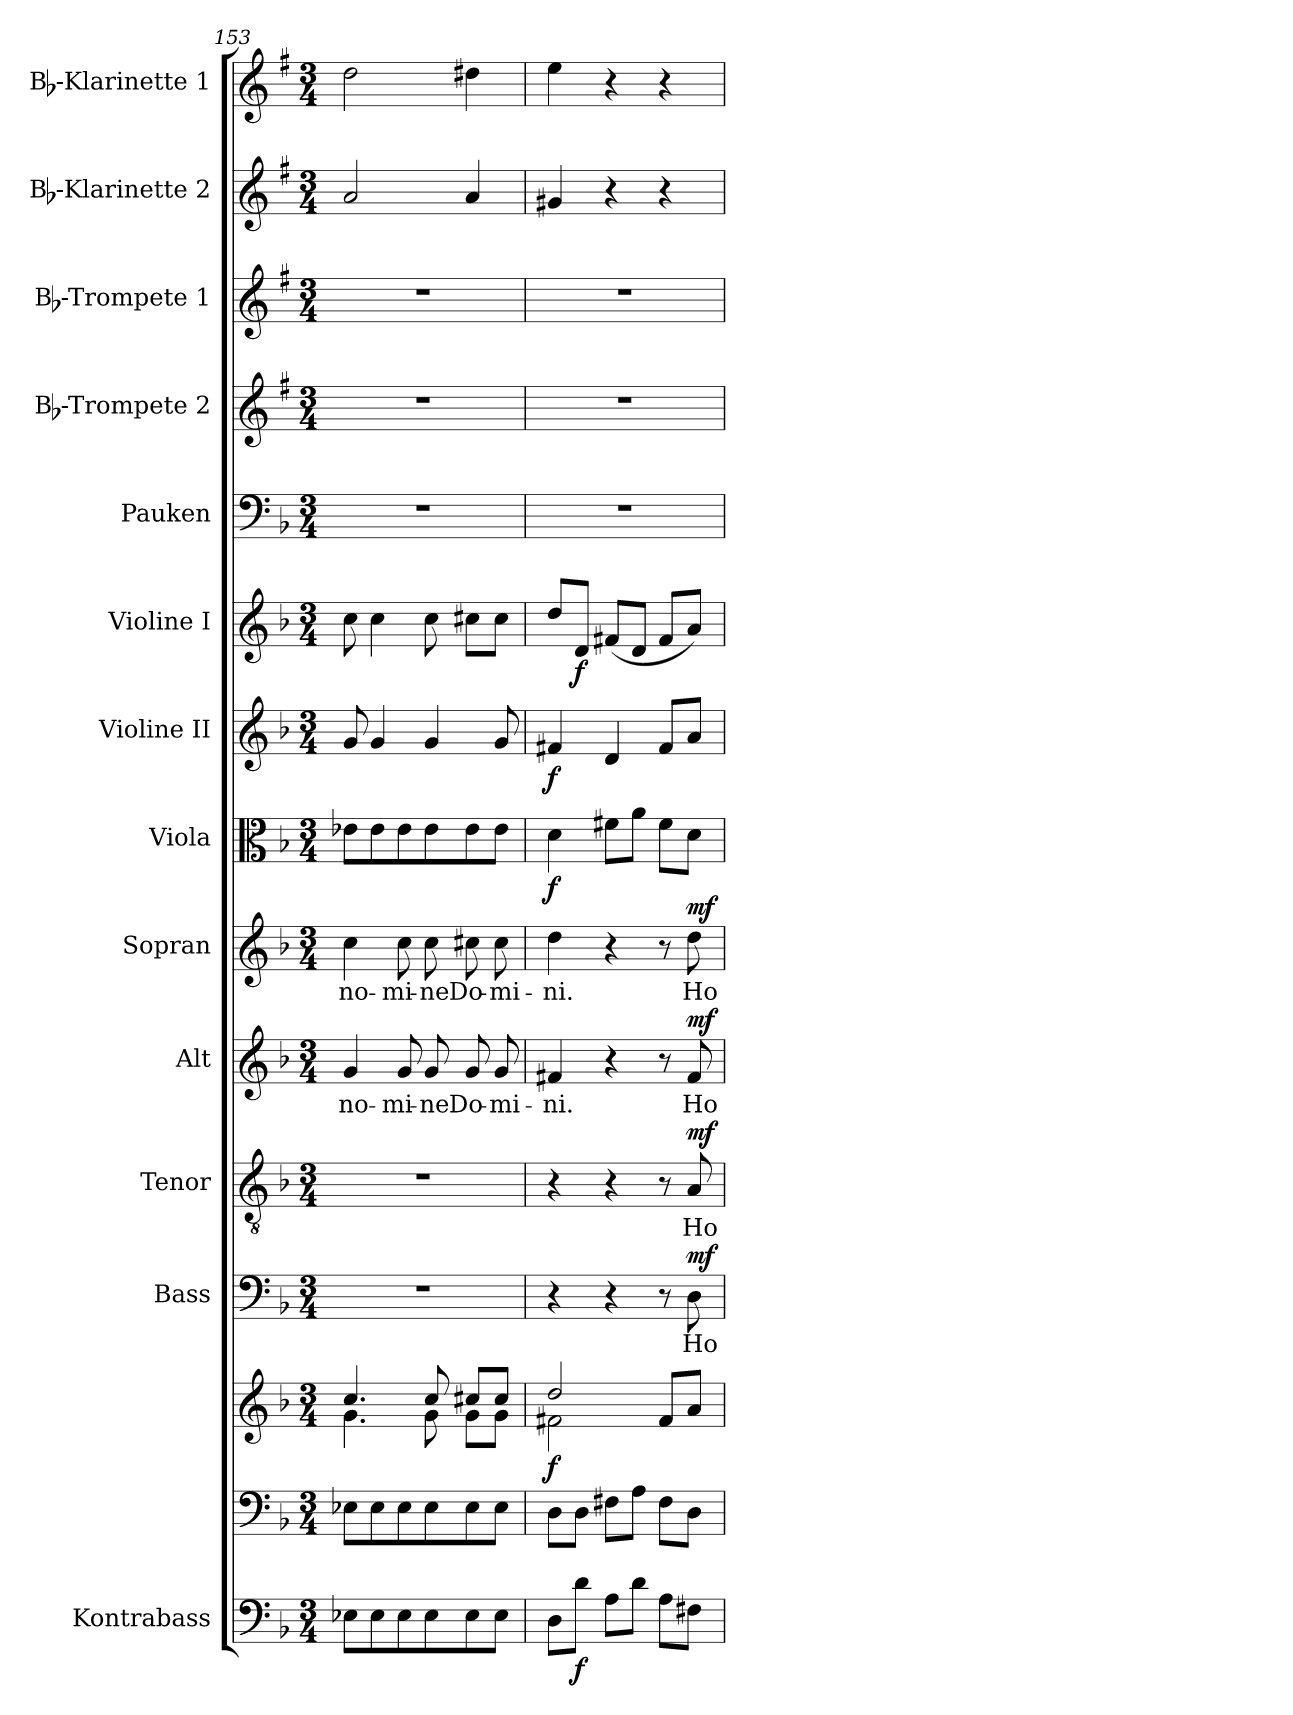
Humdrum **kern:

**kern	**dynam	**kern	**kern	**dynam	**kern	**text	**dynam	**kern	**text	**dynam	**kern	**text	**dynam	**kern	**text	**dynam	**kern	**dynam	**kern	**dynam	**kern	**dynam	**kern	**kern	**kern	**kern	**kern
*part14	*part14	*part13	*part13	*part13	*part12	*part12	*part12	*part11	*part11	*part11	*part10	*part10	*part10	*part9	*part9	*part9	*part8	*part8	*part7	*part7	*part6	*part6	*part5	*part4	*part3	*part2	*part1
*staff15	*staff15	*staff14	*staff13	*staff13/14	*staff12	*staff12	*staff12	*staff11	*staff11	*staff11	*staff10	*staff10	*staff10	*staff9	*staff9	*staff9	*staff8	*staff8	*staff7	*staff7	*staff6	*staff6	*staff5	*staff4	*staff3	*staff2	*staff1
*I"Kontrabass	*	*	*	*	*I"Bass	*	*	*I"Tenor	*	*	*I"Alt	*	*	*I"Sopran	*	*	*I"Viola	*	*I"Violine II	*	*I"Violine I	*	*I"Pauken	*I"Bb-Trompete 2	*I"Bb-Trompete 1	*I"Bb-Klarinette 2	*I"Bb-Klarinette 1
*I'Kb.	*	*	*	*	*I'B.	*	*	*I'T.	*	*	*I'A.	*	*	*I'S.	*	*	*I'Vla.	*	*I'Vl. II	*	*I'Vl. I	*	*I'Pk.	*I'Bb Trp. 2	*I'Bb Trp. 1	*I'Bb Kl. 2	*I'Bb Kl. 1
*clefF4	*	*clefF4	*clefG2	*	*clefF4	*	*	*clefGv2	*	*	*clefG2	*	*	*clefG2	*	*	*clefC3	*	*clefG2	*	*clefG2	*	*clefF4	*clefG2	*clefG2	*clefG2	*clefG2
*ITrd7c12	*	*	*	*	*	*	*	*	*	*	*	*	*	*	*	*	*	*	*	*	*	*	*	*ITrd1c2	*ITrd1c2	*ITrd1c2	*ITrd1c2
*k[b-]	*	*k[b-]	*k[b-]	*	*k[b-]	*	*	*k[b-]	*	*	*k[b-]	*	*	*k[b-]	*	*	*k[b-]	*	*k[b-]	*	*k[b-]	*	*k[b-]	*k[b-]	*k[b-]	*k[b-]	*k[b-]
*F:	*	*F:	*F:	*	*F:	*	*	*F:	*	*	*F:	*	*	*F:	*	*	*F:	*	*F:	*	*F:	*	*F:	*F:	*F:	*F:	*F:
*M3/4	*	*M3/4	*M3/4	*	*M3/4	*	*	*M3/4	*	*	*M3/4	*	*	*M3/4	*	*	*M3/4	*	*M3/4	*	*M3/4	*	*M3/4	*M3/4	*M3/4	*M3/4	*M3/4
=153	=153	=153	=153	=153	=153	=153	=153	=153	=153	=153	=153	=153	=153	=153	=153	=153	=153	=153	=153	=153	=153	=153	=153	=153	=153	=153	=153
*	*	*	*^	*	*	*	*	*	*	*	*	*	*	*	*	*	*	*	*	*	*	*	*	*	*	*	*
!	!	!	!	!	!	!	!	!	!	!	!	!	!LO:LY:b	!	!	!LO:LY:b	!	!	!	!	!	!	!	!	!	!	!	!
8EE-X\L	.	8E-X\L	4.cc/	4.g\	.	2.r	.	.	2.r	.	.	4g/	no-	.	4cc\	no-	.	8e-X\L	.	8g/	.	8cc\	.	2.r	2.r	2.r	2g/	2cc\
8EE-\	.	8E-\	.	.	.	.	.	.	.	.	.	.	.	.	.	.	.	8e-\	.	4g/	.	4cc\	.	.	.	.	.	.
!	!	!	!	!	!	!	!	!	!	!	!	!	!LO:LY:b	!	!	!LO:LY:b	!	!	!	!	!	!	!	!	!	!	!	!
8EE-\	.	8E-\	.	.	.	.	.	.	.	.	.	8g/	-mi-	.	8cc\	-mi-	.	8e-\	.	.	.	.	.	.	.	.	.	.
!	!	!	!	!	!	!	!	!	!	!	!	!	!LO:LY:b	!	!	!LO:LY:b	!	!	!	!	!	!	!	!	!	!	!	!
8EE-\	.	8E-\	8cc/	8g\	.	.	.	.	.	.	.	8g/	-ne	.	8cc\	-ne	.	8e-\	.	4g/	.	8cc\	.	.	.	.	.	.
!	!	!	!	!	!	!	!	!	!	!	!	!	!LO:LY:b	!	!	!LO:LY:b	!	!	!	!	!	!	!	!	!	!	!	!
8EE-\	.	8E-\	8cc#X/L	8g\L	.	.	.	.	.	.	.	8g/	Do-	.	8cc#X\	Do-	.	8e-\	.	.	.	8cc#X\L	.	.	.	.	4g/	4cc#X\
!	!	!	!	!	!	!	!	!	!	!	!	!	!LO:LY:b	!	!	!LO:LY:b	!	!	!	!	!	!	!	!	!	!	!	!
8EE-\J	.	8E-\J	8cc#/J	8g\J	.	.	.	.	.	.	.	8g/	-mi-	.	8cc#\	-mi-	.	8e-\J	.	8g/	.	8cc#\J	.	.	.	.	.	.
=154	=154	=154	=154	=154	=154	=154	=154	=154	=154	=154	=154	=154	=154	=154	=154	=154	=154	=154	=154	=154	=154	=154	=154	=154	=154	=154	=154	=154
!	!	!	!	!	!LO:DY:b	!	!	!	!	!	!	!	!LO:LY:b	!	!	!LO:LY:b	!	!	!LO:DY:b	!	!LO:DY:b	!	!	!	!	!	!	!
8DD\L	.	8D\L	2dd/	2f#X\	f	4r	.	.	4r	.	.	4f#X/	-ni.	.	4dd\	-ni.	.	4d\	f	4f#X/	f	8dd/L	.	2.r	2.r	2.r	4f#X/	4dd\
!	!LO:DY:b	!	!	!	!	!	!	!	!	!	!	!	!	!	!	!	!	!	!	!	!	!	!LO:DY:b	!	!	!	!	!
8D\J	f	8D\J	.	.	.	.	.	.	.	.	.	.	.	.	.	.	.	.	.	.	.	8d/J	f	.	.	.	.	.
8AA\L	.	8F#X\L	.	.	.	4r	.	.	4r	.	.	4r	.	.	4r	.	.	8f#X\L	.	4d/	.	(<8f#X/L	.	.	.	.	4r	4r
8D\J	.	8A\J	.	.	.	.	.	.	.	.	.	.	.	.	.	.	.	8a\J	.	.	.	8d/J	.	.	.	.	.	.
8AA\L	.	8F#\L	8f#/L	4ryy	.	8r	.	.	8r	.	.	8r	.	.	8r	.	.	8f#\L	.	8f#/L	.	8f#/L	.	.	.	.	4r	4r
!	!	!	!	!	!	!	!LO:LY:b	!LO:DY:a	!	!LO:LY:b	!LO:DY:a	!	!LO:LY:b	!LO:DY:a	!	!LO:LY:b	!LO:DY:a	!	!	!	!	!	!	!	!	!	!	!
8FF#X\J	.	8D\J	8a/J	.	.	8D\	Ho-	mf	8A/	Ho-	mf	8f#/	Ho-	mf	8dd\	Ho-	mf	8d\J	.	8a/J	.	8a/J)	.	.	.	.	.	.
*	*	*	*v	*v	*	*	*	*	*	*	*	*	*	*	*	*	*	*	*	*	*	*	*	*	*	*	*	*
=	=	=	=	=	=	=	=	=	=	=	=	=	=	=	=	=	=	=	=	=	=	=	=	=	=	=	=
*-	*-	*-	*-	*-	*-	*-	*-	*-	*-	*-	*-	*-	*-	*-	*-	*-	*-	*-	*-	*-	*-	*-	*-	*-	*-	*-	*-
